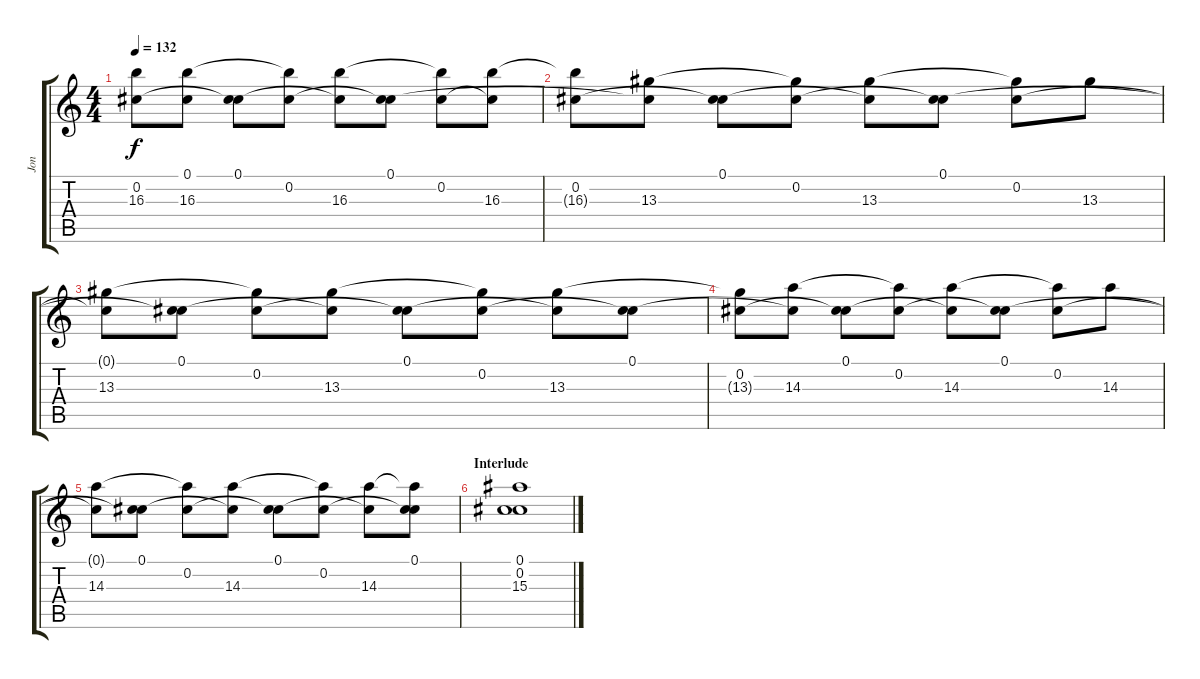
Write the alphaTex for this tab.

\track ("Jon" "Jon") {instrument stringensemble1}
\staff {score tabs}
\tuning (Db5 Db5 G4 D4 A3 E3) {hide}
\ts (4 4)
\tempo 132
\clef g2
\ks c
(0.2 16.3{t}).8{dy f} (0.1{t} 16.3).8 (0.1 0.2{t}).8 (0.2 16.3{t}).8 (0.1{t} 16.3).8 (0.1 0.2{t}).8 (0.2 16.3{t}).8 (0.2{t} 16.3).8 |
(0.2 16.3{t}).8 (0.1{t} 13.3).8 (0.1 0.2{t}).8 (0.2 13.3{t}).8 (0.1{t} 13.3).8 (0.1 0.2{t}).8 (0.2 13.3{t}).8 13.3.8 |
(0.1{t} 13.3).8 (0.1 0.2{t}).8 (0.2 13.3{t}).8 (0.1{t} 13.3).8 (0.1 0.2{t}).8 (0.2 13.3{t}).8 (0.1{t} 13.3).8 (0.1 0.2{t}).8 |
(0.2 13.3{t}).8 (0.1{t} 14.3).8 (0.1 0.2{t}).8 (0.2 14.3{t}).8 (0.1{t} 14.3).8 (0.1 0.2{t}).8 (0.2 14.3{t}).8 14.3.8 |
(0.1{t} 14.3).8 (0.1 0.2{t}).8 (0.2 14.3{t}).8 (0.1{t} 14.3).8 (0.1 0.2{t}).8 (0.2 14.3{t}).8 (0.1{t} 14.3).8 (0.1 0.2{t} 14.3{t}).8 |
\section ("" "Interlude")
(0.1 0.2 15.3).1{volume 0}
